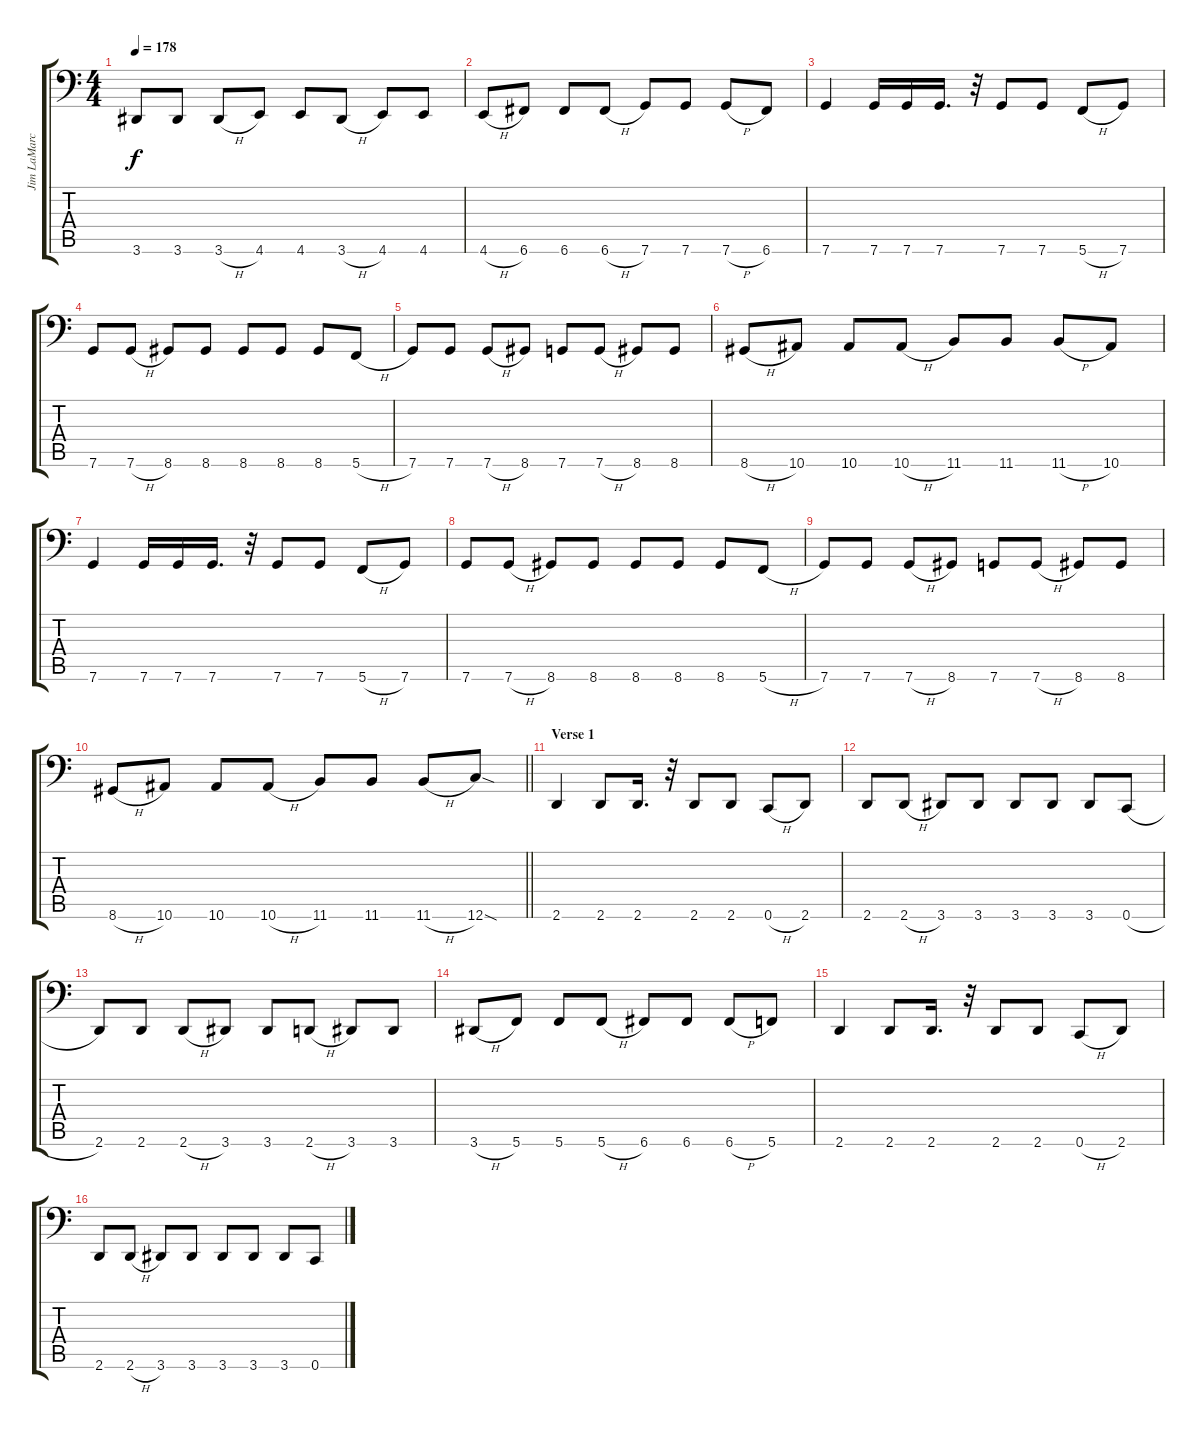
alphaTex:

\track ("Jim LaMarca" "Jim LaMarc") {instrument electricbasspick}
\staff {score tabs}
\tuning (D3 A2 F2 C2 G1 C1) {hide}
\ts (4 4)
\tempo 178
\clef f4
\ks c
3.6.8{dy f} 3.6.8 3.6{h}.8 4.6.8 4.6.8 3.6{h}.8 4.6.8 4.6.8 |
4.6{h}.8 6.6.8 6.6.8 6.6{h}.8 7.6.8 7.6.8 7.6{h}.8 6.6.8 |
7.6.4 7.6.16 7.6.16 7.6.16{d} r.32 7.6.8 7.6.8 5.6{h}.8 7.6.8 |
7.6.8 7.6{h}.8 8.6.8 8.6.8 8.6.8 8.6.8 8.6.8 5.6{h}.8 |
7.6.8 7.6.8 7.6{h}.8 8.6.8 7.6.8 7.6{h}.8 8.6.8 8.6.8 |
8.6{h}.8 10.6.8 10.6.8 10.6{h}.8 11.6.8 11.6.8 11.6{h}.8 10.6.8 |
7.6.4 7.6.16 7.6.16 7.6.16{d} r.32 7.6.8 7.6.8 5.6{h}.8 7.6.8 |
7.6.8 7.6{h}.8 8.6.8 8.6.8 8.6.8 8.6.8 8.6.8 5.6{h}.8 |
7.6.8 7.6.8 7.6{h}.8 8.6.8 7.6.8 7.6{h}.8 8.6.8 8.6.8 |
\barLineRight lightlight
8.6{h}.8 10.6.8 10.6.8 10.6{h}.8 11.6.8 11.6.8 11.6{h}.8 12.6{sod}.8 |
\section ("" "Verse 1")
2.6.4 2.6.8 2.6.16{d} r.32 2.6.8 2.6.8 0.6{h}.8 2.6.8 |
2.6.8 2.6{h}.8 3.6.8 3.6.8 3.6.8 3.6.8 3.6.8 0.6{h}.8 |
2.6.8 2.6.8 2.6{h}.8 3.6.8 3.6.8 2.6{h}.8 3.6.8 3.6.8 |
3.6{h}.8 5.6.8 5.6.8 5.6{h}.8 6.6.8 6.6.8 6.6{h}.8 5.6.8 |
2.6.4 2.6.8 2.6.16{d} r.32 2.6.8 2.6.8 0.6{h}.8 2.6.8 |
2.6.8 2.6{h}.8 3.6.8 3.6.8 3.6.8 3.6.8 3.6.8 0.6{h}.8
